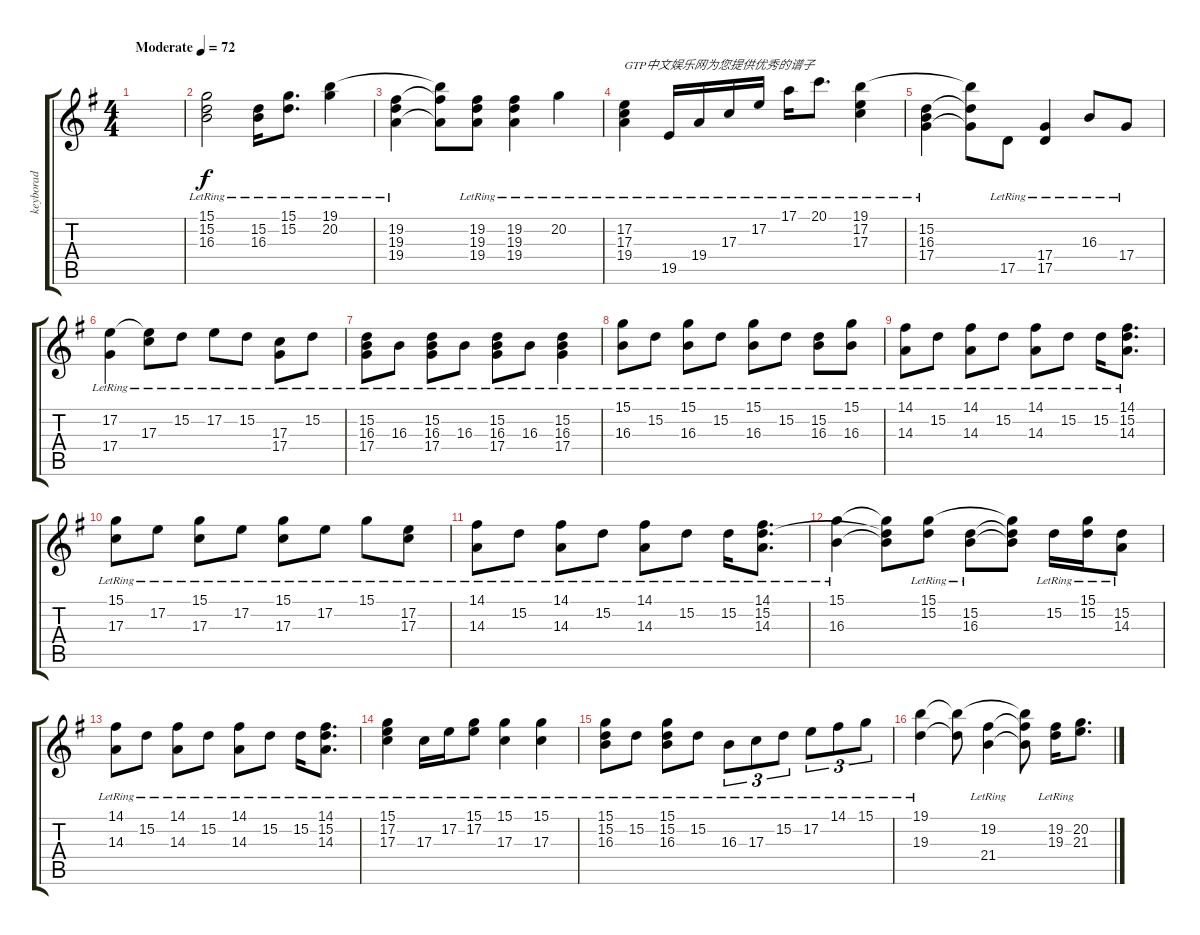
\track ("keyborad" "keyborad") {instrument acousticgrandpiano}
\staff {score tabs}
\tuning (E4 B3 G3 D3 A2 E2) {hide}
\ts (4 4)
\tempo (72 "Moderate")
\clef g2
\ks g
|
(15.1{lr} 15.2{lr} 16.3{lr}).2 (15.2{lr} 16.3{lr}).16 (15.1{lr} 15.2{lr}).8{d} (19.1{lr} 20.2{lr}).4 |
(19.2{lr} 19.3{lr} 19.4{lr}).4 (19.1{t} 19.2{t} 19.4{t}).8 (19.2{lr} 19.3{lr} 19.4{lr}).8 (19.2{lr} 19.3{lr} 19.4{lr}).4 20.2{lr}.4 |
(17.2{lr} 17.3{lr} 19.4{lr}).4{txt "GTP中文娱乐网为您提供优秀的谱子"} 19.5{lr}.16 19.4{lr}.16 17.3{lr}.16 17.2{lr}.16 17.1{lr}.16 20.1{lr}.8{d} (19.1{lr} 17.2{lr} 17.3{lr}).4 |
(15.2{lr} 16.3{lr} 17.4{lr}).4 (19.1{t} 15.2{t} 17.4{t}).8 17.5{lr}.8 (17.4{lr} 17.5).4 16.3{lr}.8 17.4{lr}.8 |
(17.2{lr} 17.4{lr}).4 (17.2{lr t} 17.3{lr}).8 15.2{lr}.8 17.2{lr}.8 15.2{lr}.8 (17.3{lr} 17.4{lr}).8 15.2{lr}.8 |
(15.2{lr} 16.3{lr} 17.4{lr}).8 16.3{lr}.8 (15.2{lr} 16.3{lr} 17.4{lr}).8 16.3{lr}.8 (15.2{lr} 16.3{lr} 17.4{lr}).8 16.3{lr}.8 (15.2{lr} 16.3{lr} 17.4{lr}).4 |
(15.1{lr} 16.3{lr}).8 15.2{lr}.8 (15.1{lr} 16.3{lr}).8 15.2{lr}.8 (15.1{lr} 16.3{lr}).8 15.2{lr}.8 (15.2{lr} 16.3{lr}).8 (15.1{lr} 16.3{lr}).8 |
(14.1{lr} 14.3{lr}).8 15.2{lr}.8 (14.1{lr} 14.3{lr}).8 15.2{lr}.8 (14.1{lr} 14.3{lr}).8 15.2{lr}.8 15.2{lr}.16 (14.1{lr} 15.2{lr} 14.3{lr}).8{d} |
(15.1{lr} 17.3{lr}).8 17.2{lr}.8 (15.1{lr} 17.3{lr}).8 17.2{lr}.8 (15.1{lr} 17.3{lr}).8 17.2{lr}.8 15.1{lr}.8 (17.2{lr} 17.3{lr}).8 |
(14.1{lr} 14.3{lr}).8 15.2{lr}.8 (14.1{lr} 14.3{lr}).8 15.2{lr}.8 (14.1{lr} 14.3{lr}).8 15.2{lr}.8 15.2{lr}.16 (14.1{lr} 15.2{lr} 14.3{lr}).8{d} |
(15.1{lr} 16.3{lr}).4 (15.1{t} 15.2{t} 16.3{t}).8 (15.1{lr} 15.2{lr}).8 (15.2{lr} 16.3).8 (15.1{t} 15.2{t} 16.3{t}).8 15.2{lr}.16 (15.1 15.2{lr}).16 (15.2{lr} 14.3{lr}).8 |
(14.1{lr} 14.3{lr}).8 15.2{lr}.8 (14.1{lr} 14.3{lr}).8 15.2{lr}.8 (14.1{lr} 14.3{lr}).8 15.2{lr}.8 15.2{lr}.16 (14.1{lr} 15.2{lr} 14.3{lr}).8{d} |
(15.1{lr} 17.2{lr} 17.3{lr}).4 17.3{lr}.16 17.2{lr}.16 (15.1{lr} 17.2{lr}).8 (15.1{lr} 17.3{lr}).4 (15.1{lr} 17.3{lr}).4 |
(15.1{lr} 15.2 16.3).8 15.2{lr}.8 (15.1{lr} 15.2 16.3).8 15.2{lr}.8 16.3{lr}.8{tu (3 2)} 17.3{lr}.8{tu (3 2)} 15.2{lr}.8{tu (3 2)} 17.2{lr}.8{tu (3 2)} 14.1{lr}.8{tu (3 2)} 15.1{lr}.8{tu (3 2)} |
(19.1{lr} 19.3{lr}).4 (19.1{t} 19.3{t}).8 (19.2{lr} 21.4{lr}).4 (19.1{t} 19.2{t} 21.4{t}).8 (19.2{lr} 19.3{lr}).16 (20.2 21.3{lr}).8{d}
